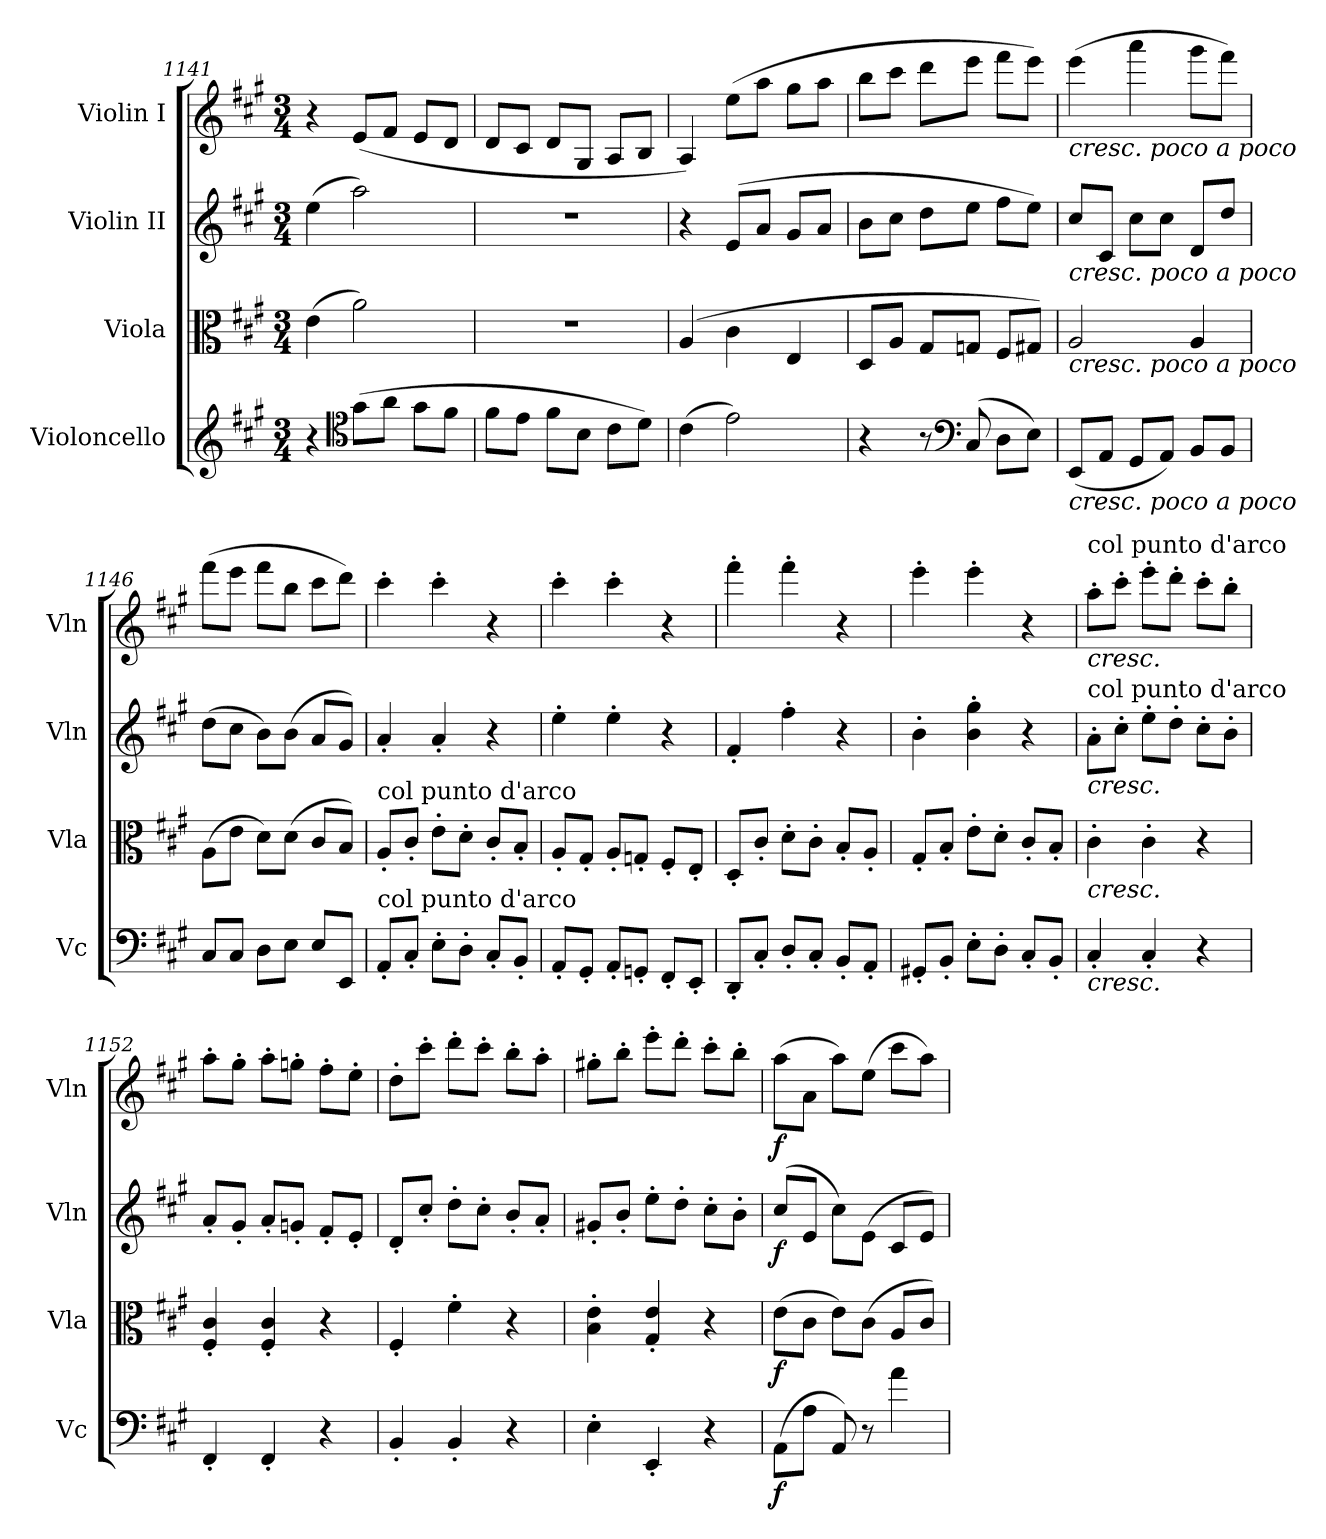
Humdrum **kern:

**kern	**dynam	**kern	**dynam	**kern	**dynam	**kern	**dynam
*part4	*part4	*part3	*part3	*part2	*part2	*part1	*part1
*staff4	*staff4	*staff3	*staff3	*staff2	*staff2	*staff1	*staff1
*I"Violoncello	*	*I"Viola	*	*I"Violin II	*	*I"Violin I	*
*I'Vc	*	*I'Vla	*	*I'Vln	*	*I'Vln	*
*clefG2	*	*clefC3	*	*clefG2	*	*clefG2	*
*k[f#c#g#]	*	*k[f#c#g#]	*	*k[f#c#g#]	*	*k[f#c#g#]	*
*M3/4	*	*M3/4	*	*M3/4	*	*M3/4	*
=1141	=1141	=1141	=1141	=1141	=1141	=1141	=1141
4r	.	(>4e\	.	(>4ee\	.	4r	.
*clefC4	*	*	*	*	*	*	*
(>8g#\L	.	2a\)	.	2aa\)	.	(<8e/L	.
8a\J	.	.	.	.	.	8f#/J	.
8g#\L	.	.	.	.	.	8e/L	.
8f#\J	.	.	.	.	.	8d/J	.
=1142	=1142	=1142	=1142	=1142	=1142	=1142	=1142
8f#\L	.	2.r	.	2.r	.	8d/L	.
8e\J	.	.	.	.	.	8c#/J	.
8f#\L	.	.	.	.	.	8d/L	.
8B\J	.	.	.	.	.	8G#/J	.
8c#\L	.	.	.	.	.	8A/L	.
8d\J)	.	.	.	.	.	8B/J	.
=1143	=1143	=1143	=1143	=1143	=1143	=1143	=1143
(>4c#\	.	(>4A/	.	4r	.	4A/)	.
2e\)	.	4c#\	.	(>8e/L	.	(>8ee\L	.
.	.	.	.	8a/J	.	8aa\J	.
.	.	4E/	.	8g#/L	.	8gg#\L	.
.	.	.	.	8a/J	.	8aa\J	.
=1144	=1144	=1144	=1144	=1144	=1144	=1144	=1144
4r	.	8D/L	.	8b\L	.	8bb\L	.
.	.	8A/J	.	8cc#\J	.	8ccc#\J	.
8r	.	8G#/L	.	8dd\L	.	8ddd\L	.
*clefF4	*	*	*	*	*	*	*
(>8C#/	.	8Gn/J	.	8ee\J	.	8eee\J	.
8D\L	.	8F#/L	.	8ff#\L	.	8fff#\L	.
8E\J)	.	8G#X/J)	.	8ee\J)	.	8eee\J)	.
=1145	=1145	=1145	=1145	=1145	=1145	=1145	=1145
!	!	!	!	!	!	!LO:TX:b:i:t=cresc. poco a poco	!
!	!	!	!	!LO:TX:b:i:t=cresc. poco a poco	!	!	!
!	!	!LO:TX:b:i:t=cresc. poco a poco	!	!	!	!	!
!LO:TX:b:i:t=cresc. poco a poco	!	!	!	!	!	!	!
(<8EE/L	.	2A/	.	8cc#/L	.	(>4eee\	.
8AA/J	.	.	.	8c#/J	.	.	.
8GG#/L	.	.	.	8cc#\L	.	4aaa\	.
8AA/J)	.	.	.	8cc#\J	.	.	.
8BB/L	.	4A/	.	8d/L	.	8ggg#\L	.
8BB/J	.	.	.	8dd/J	.	8fff#\J)	.
=1146	=1146	=1146	=1146	=1146	=1146	=1146	=1146
8C#/L	.	(>8A\L	.	(>8dd\L	.	(>8fff#\L	.
8C#/J	.	8e\J	.	8cc#\J	.	8eee\J	.
8D\L	.	8d\L)	.	8b\L)	.	8fff#\L	.
8E\J	.	(>8d\J	.	(>8b\J	.	8bb\J	.
8E/L	.	8c#/L	.	8a/L	.	8ccc#\L	.
8EE/J	.	8B/J)	.	8g#/J)	.	8ddd\J)	.
=1147	=1147	=1147	=1147	=1147	=1147	=1147	=1147
!	!	!LO:TX:a:t=col punto d'arco	!	!	!	!	!
!LO:TX:a:t=col punto d'arco	!	!	!	!	!	!	!
8AA'/L	.	8A'/L	.	4a'/	.	4ccc#'\	.
8C#'/J	.	8c#'/J	.	.	.	.	.
8E'\L	.	8e'\L	.	4a'/	.	4ccc#'\	.
8D'\J	.	8d'\J	.	.	.	.	.
8C#'/L	.	8c#'/L	.	4r	.	4r	.
8BB'/J	.	8B'/J	.	.	.	.	.
=1148	=1148	=1148	=1148	=1148	=1148	=1148	=1148
8AA'/L	.	8A'/L	.	4ee'\	.	4ccc#'\	.
8GG#'/J	.	8G#'/J	.	.	.	.	.
8AA'/L	.	8A'/L	.	4ee'\	.	4ccc#'\	.
8GGn'/J	.	8Gn'/J	.	.	.	.	.
8FF#'/L	.	8F#'/L	.	4r	.	4r	.
8EE'/J	.	8E'/J	.	.	.	.	.
=1149	=1149	=1149	=1149	=1149	=1149	=1149	=1149
8DD'/L	.	8D'/L	.	4f#'/	.	4fff#'\	.
8C#'/J	.	8c#'/J	.	.	.	.	.
8D'/L	.	8d'\L	.	4ff#'\	.	4fff#'\	.
8C#'/J	.	8c#'\J	.	.	.	.	.
8BB'/L	.	8B'/L	.	4r	.	4r	.
8AA'/J	.	8A'/J	.	.	.	.	.
=1150	=1150	=1150	=1150	=1150	=1150	=1150	=1150
8GG#X'/L	.	8G#'/L	.	4b'\	.	4eee'\	.
8BB'/J	.	8B'/J	.	.	.	.	.
8E'\L	.	8e'\L	.	4b\' 4gg#\'	.	4eee'\	.
8D'\J	.	8d'\J	.	.	.	.	.
8C#'/L	.	8c#'/L	.	4r	.	4r	.
8BB'/J	.	8B'/J	.	.	.	.	.
=1151	=1151	=1151	=1151	=1151	=1151	=1151	=1151
!	!	!	!	!	!	!LO:TX:b:i:t=cresc.	!
!	!	!	!	!	!	!LO:TX:a:t=col punto d'arco	!
!	!	!	!	!LO:TX:b:i:t=cresc.	!	!	!
!	!	!	!	!LO:TX:a:t=col punto d'arco	!	!	!
!	!	!LO:TX:b:i:t=cresc.	!	!	!	!	!
!LO:TX:b:i:t=cresc.	!	!	!	!	!	!	!
4C#'/	.	4c#'\	.	8a'\L	.	8aa'\L	.
.	.	.	.	8cc#'\J	.	8ccc#'\J	.
4C#'/	.	4c#'\	.	8ee'\L	.	8eee'\L	.
.	.	.	.	8dd'\J	.	8ddd'\J	.
4r	.	4r	.	8cc#'\L	.	8ccc#'\L	.
.	.	.	.	8b'\J	.	8bb'\J	.
=1152	=1152	=1152	=1152	=1152	=1152	=1152	=1152
4FF#'/	.	4F#/' 4c#/'	.	8a'/L	.	8aa'\L	.
.	.	.	.	8g#'/J	.	8gg#'\J	.
4FF#'/	.	4F#/' 4c#/'	.	8a'/L	.	8aa'\L	.
.	.	.	.	8gn'/J	.	8ggn'\J	.
4r	.	4r	.	8f#'/L	.	8ff#'\L	.
.	.	.	.	8e'/J	.	8ee'\J	.
=1153	=1153	=1153	=1153	=1153	=1153	=1153	=1153
4BB'/	.	4F#'/	.	8d'/L	.	8dd'\L	.
.	.	.	.	8cc#'/J	.	8ccc#'\J	.
4BB'/	.	4f#'\	.	8dd'\L	.	8ddd'\L	.
.	.	.	.	8cc#'\J	.	8ccc#'\J	.
4r	.	4r	.	8b'/L	.	8bb'\L	.
.	.	.	.	8a'/J	.	8aa'\J	.
=1154	=1154	=1154	=1154	=1154	=1154	=1154	=1154
4E'\	.	4B\' 4e\'	.	8g#X'/L	.	8gg#X'\L	.
.	.	.	.	8b'/J	.	8bb'\J	.
4EE'/	.	4G#/' 4e/'	.	8ee'\L	.	8eee'\L	.
.	.	.	.	8dd'\J	.	8ddd'\J	.
4r	.	4r	.	8cc#'\L	.	8ccc#'\L	.
.	.	.	.	8b'\J	.	8bb'\J	.
=1155	=1155	=1155	=1155	=1155	=1155	=1155	=1155
!	!LO:DY:b	!	!LO:DY:b	!	!LO:DY:b	!	!LO:DY:b
(>8AA\L	f	(>8e\L	f	(>8cc#/L	f	(>8aa\L	f
8A\J	.	8c#\J	.	8e/J	.	8a\J	.
8AA/)	.	8e\L)	.	8cc#\L)	.	8aa\L)	.
8r	.	(>8c#\J	.	(>8e\J	.	(>8ee\J	.
4a\	.	8A/L	.	8c#/L	.	8ccc#\L	.
.	.	8c#/J)	.	8e/J)	.	8aa\J)	.
=	=	=	=	=	=	=	=
*-	*-	*-	*-	*-	*-	*-	*-
